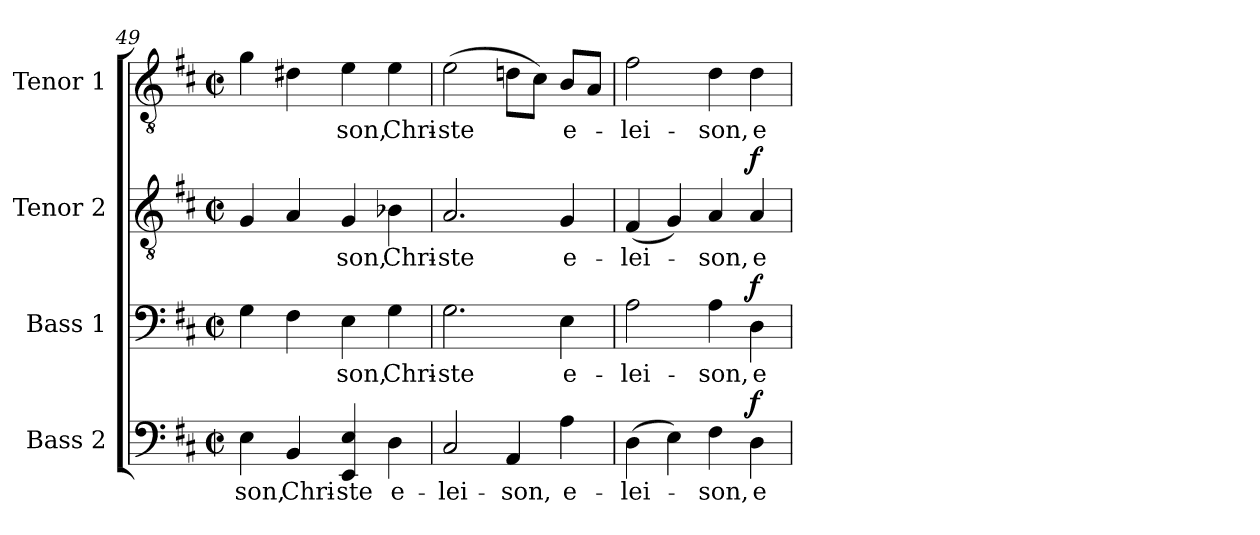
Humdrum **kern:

**kern	**text	**dynam	**kern	**text	**dynam	**kern	**text	**dynam	**kern	**text
*part4	*part4	*part4	*part3	*part3	*part3	*part2	*part2	*part2	*part1	*part1
*staff4	*staff4	*staff4	*staff3	*staff3	*staff3	*staff2	*staff2	*staff2	*staff1	*staff1
*I"Bass 2	*	*	*I"Bass 1	*	*	*I"Tenor 2	*	*	*I"Tenor 1	*
*I'B. 2	*	*	*I'B. 1	*	*	*I'T. 2	*	*	*I'T. 1	*
*clefF4	*	*	*clefF4	*	*	*clefGv2	*	*	*clefGv2	*
*k[f#c#]	*	*	*k[f#c#]	*	*	*k[f#c#]	*	*	*k[f#c#]	*
*D:	*	*	*D:	*	*	*D:	*	*	*D:	*
*M2/2	*	*	*M2/2	*	*	*M2/2	*	*	*M2/2	*
*met(c|)	*	*	*met(c|)	*	*	*met(c|)	*	*	*met(c|)	*
=49	=49	=49	=49	=49	=49	=49	=49	=49	=49	=49
!	!LO:LY:b	!	!	!	!	!	!	!	!	!
4E\	-son,	.	4G\	.	.	4G/	.	.	4g\	.
!	!LO:LY:b	!	!	!	!	!	!	!	!	!
4BB/	Chri-	.	4F#\	.	.	4A/	.	.	4d#X\	.
!	!LO:LY:b	!	!	!LO:LY:b	!	!	!LO:LY:b	!	!	!LO:LY:b
4EE/ 4E/	-ste	.	4E\	-son,	.	4G/	-son,	.	4e\	-son,
!	!LO:LY:b	!	!	!LO:LY:b	!	!	!LO:LY:b	!	!	!LO:LY:b
4D\	e-	.	4G\	Chri-	.	4B-X\	Chri-	.	4e\	Chri-
=50	=50	=50	=50	=50	=50	=50	=50	=50	=50	=50
!	!LO:LY:b	!	!	!LO:LY:b	!	!	!LO:LY:b	!	!	!LO:LY:b
2C#/	-lei-	.	2.G\	-ste	.	2.A/	-ste	.	(>2e\	-ste
!	!LO:LY:b	!	!	!	!	!	!	!	!	!
4AA/	-son,	.	.	.	.	.	.	.	8dn\L	.
.	.	.	.	.	.	.	.	.	8c#\J)	.
!	!LO:LY:b	!	!	!LO:LY:b	!	!	!LO:LY:b	!	!	!LO:LY:b
4A\	e-	.	4E\	e-	.	4G/	e-	.	8B/L	e-
.	.	.	.	.	.	.	.	.	8A/J	.
=51	=51	=51	=51	=51	=51	=51	=51	=51	=51	=51
!	!LO:LY:b	!	!	!LO:LY:b	!	!	!LO:LY:b	!	!	!LO:LY:b
(>4D\	-lei-	.	2A\	-lei-	.	(<4F#/	-lei-	.	2f#\	-lei-
4E\)	.	.	.	.	.	4G/)	.	.	.	.
!	!LO:LY:b	!	!	!LO:LY:b	!	!	!LO:LY:b	!	!	!LO:LY:b
4F#\	-son,	.	4A\	-son,	.	4A/	-son,	.	4d\	-son,
!	!LO:LY:b	!LO:DY:a	!	!LO:LY:b	!LO:DY:a	!	!LO:LY:b	!LO:DY:a	!	!LO:LY:b
4D\	e-	f	4D\	e-	f	4A/	e-	f	4d\	e-
=	=	=	=	=	=	=	=	=	=	=
*-	*-	*-	*-	*-	*-	*-	*-	*-	*-	*-
